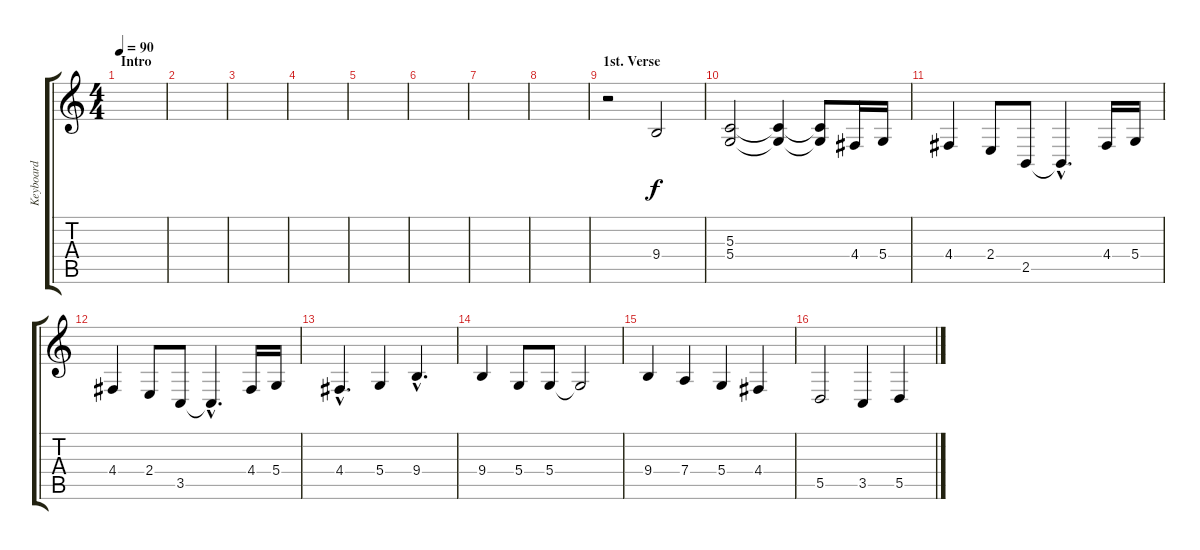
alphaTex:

\track ("Keyboard" "Keyboard") {instrument stringensemble1}
\staff {score tabs}
\tuning (E4 B3 G3 D3 A2 E2) {hide}
\ts (4 4)
\section ("" "Intro")
\tempo 90
\clef g2
\ks c
|
|
|
|
|
|
|
|
\section ("" "1st. Verse")
r.2 9.4.2 |
(5.3 5.4).2 (5.3{t} 5.4{t}).4 (5.3{t} 5.4{t}).8 4.4.16 5.4.16 |
4.4.4 2.4.8 2.5.8 2.5{hac t}.4{d} 4.4.16 5.4.16 |
4.4.4 2.4.8 3.5.8 3.5{hac t}.4{d} 4.4.16 5.4.16 |
4.4{hac}.4{d} 5.4.4 9.4{hac}.4{d} |
9.4.4 5.4.8 5.4.8 5.4{t}.2 |
9.4.4 7.4.4 5.4.4 4.4.4 |
5.5.2 3.5.4 5.5.4
